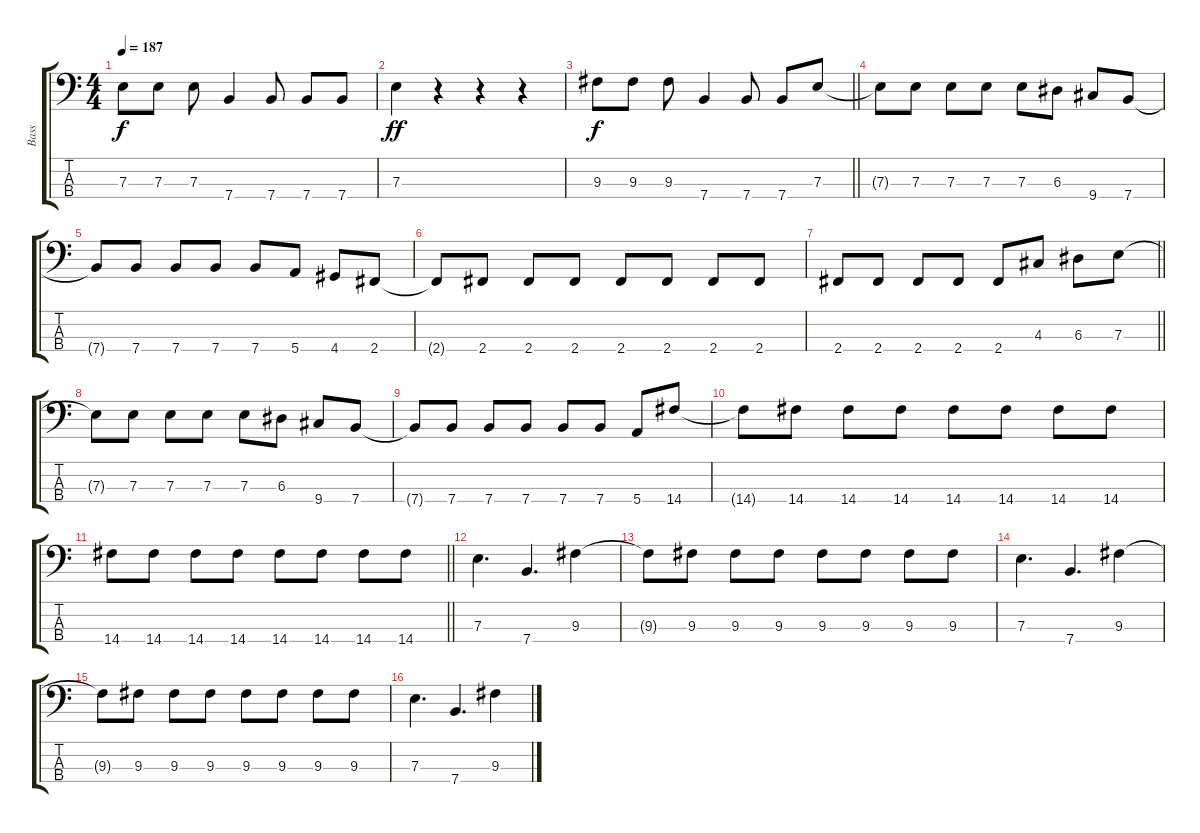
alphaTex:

\track ("Bass" "Bass") {instrument electricbasspick}
\staff {score tabs}
\tuning (G2 D2 A1 E1) {hide}
\ts (4 4)
\tempo 187
\clef f4
\ks c
7.3.8{dy f} 7.3.8 7.3.8 7.4.4 7.4.8 7.4.8 7.4.8 |
7.3.4{dy ff} r.4 r.4 r.4 |
\barLineRight lightlight
9.3.8{dy f} 9.3.8 9.3.8 7.4.4 7.4.8 7.4.8 7.3.8 |
7.3{t}.8 7.3.8 7.3.8 7.3.8 7.3.8 6.3.8 9.4.8 7.4.8 |
7.4{t}.8 7.4.8 7.4.8 7.4.8 7.4.8 5.4.8 4.4.8 2.4.8 |
2.4{t}.8 2.4.8 2.4.8 2.4.8 2.4.8 2.4.8 2.4.8 2.4.8 |
\barLineRight lightlight
2.4.8 2.4.8 2.4.8 2.4.8 2.4.8 4.3.8 6.3.8 7.3.8 |
7.3{t}.8 7.3.8 7.3.8 7.3.8 7.3.8 6.3.8 9.4.8 7.4.8 |
7.4{t}.8 7.4.8 7.4.8 7.4.8 7.4.8 7.4.8 5.4.8 14.4.8 |
14.4{t}.8 14.4.8 14.4.8 14.4.8 14.4.8 14.4.8 14.4.8 14.4.8 |
\barLineRight lightlight
14.4.8 14.4.8 14.4.8 14.4.8 14.4.8 14.4.8 14.4.8 14.4.8 |
7.3.4{d} 7.4.4{d} 9.3.4 |
9.3{t}.8 9.3.8 9.3.8 9.3.8 9.3.8 9.3.8 9.3.8 9.3.8 |
7.3.4{d} 7.4.4{d} 9.3.4 |
9.3{t}.8 9.3.8 9.3.8 9.3.8 9.3.8 9.3.8 9.3.8 9.3.8 |
7.3.4{d} 7.4.4{d} 9.3.4
